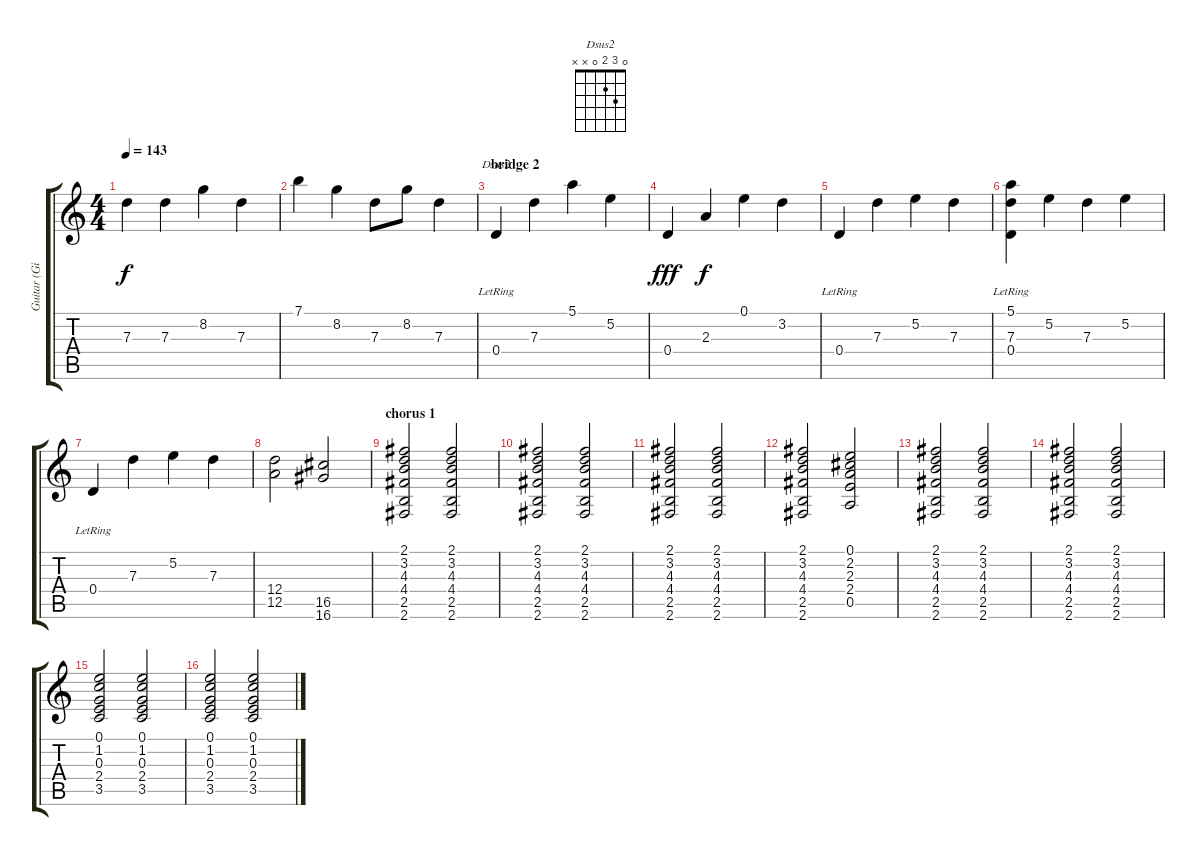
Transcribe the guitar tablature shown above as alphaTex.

\track ("Guitar (Gilmour)" "Guitar (Gi") {instrument electricguitarjazz}
\staff {score tabs}
\tuning (E4 B3 G3 D3 A2 E2) {hide}
\chord ("Dsus2" 0 3 2 0 x x)
\ts (4 4)
\tempo 143
\clef g2
\ks c
7.3.4{dy f} 7.3.4 8.2.4 7.3.4 |
7.1.4 8.2.4 7.3.8 8.2.8 7.3.4 |
\section ("" "bridge 2")
0.4{lr}.4{ch "Dsus2"} 7.3.4 5.1.4 5.2.4 |
0.4.4{dy fff} 2.3.4{dy f} 0.1.4 3.2.4 |
0.4{lr}.4 7.3.4 5.2.4 7.3.4 |
(5.1 7.3{lr} 0.4{lr}).4 5.2.4 7.3.4 5.2.4 |
0.4{lr}.4 7.3.4 5.2.4 7.3.4 |
(12.4 12.5).2 (16.5 16.6).2 |
\section ("" "chorus 1")
(2.1 3.2 4.3 4.4 2.5 2.6).2 (2.1 3.2 4.3 4.4 2.5 2.6).2 |
(2.1 3.2 4.3 4.4 2.5 2.6).2 (2.1 3.2 4.3 4.4 2.5 2.6).2 |
(2.1 3.2 4.3 4.4 2.5 2.6).2 (2.1 3.2 4.3 4.4 2.5 2.6).2 |
(2.1 3.2 4.3 4.4 2.5 2.6).2 (0.1 2.2 2.3 2.4 0.5).2 |
(2.1 3.2 4.3 4.4 2.5 2.6).2 (2.1 3.2 4.3 4.4 2.5 2.6).2 |
(2.1 3.2 4.3 4.4 2.5 2.6).2 (2.1 3.2 4.3 4.4 2.5 2.6).2 |
(0.1 1.2 0.3 2.4 3.5).2 (0.1 1.2 0.3 2.4 3.5).2 |
(0.1 1.2 0.3 2.4 3.5).2 (0.1 1.2 0.3 2.4 3.5).2
